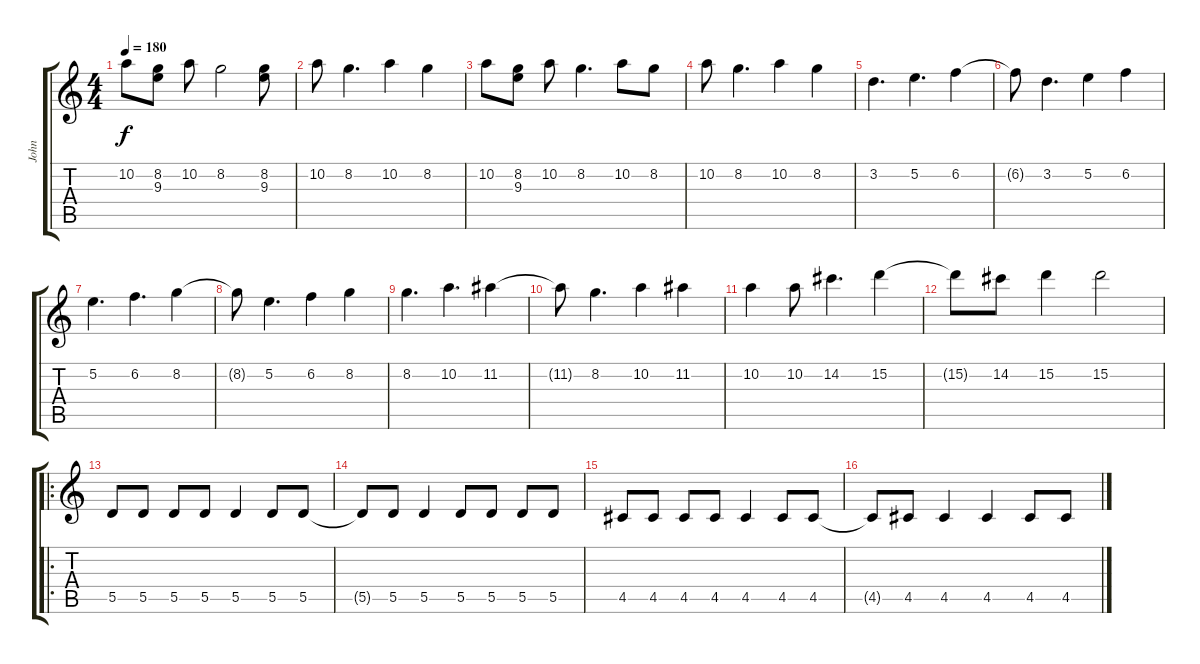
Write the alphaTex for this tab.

\track ("John" "John") {instrument overdrivenguitar}
\staff {score tabs}
\tuning (E4 B3 G3 D3 A2 E2) {hide}
\ts (4 4)
\tempo 180
\clef g2
\ks c
10.2.8{dy f} (8.2 9.3).8 10.2.8 8.2.2 (8.2 9.3).8 |
10.2.8 8.2.4{d} 10.2.4 8.2.4 |
10.2.8 (8.2 9.3).8 10.2.8 8.2.4{d} 10.2.8 8.2.8 |
10.2.8 8.2.4{d} 10.2.4 8.2.4 |
3.2.4{d} 5.2.4{d} 6.2.4 |
6.2{t}.8 3.2.4{d} 5.2.4 6.2.4 |
5.2.4{d} 6.2.4{d} 8.2.4 |
8.2{t}.8 5.2.4{d} 6.2.4 8.2.4 |
8.2.4{d} 10.2.4{d} 11.2.4 |
11.2{t}.8 8.2.4{d} 10.2.4 11.2.4 |
10.2.4 10.2.8 14.2.4{d} 15.2.4 |
15.2{t}.8 14.2.8 15.2.4 15.2.2 |
\ro
5.5.8 5.5.8 5.5.8 5.5.8 5.5.4 5.5.8 5.5.8 |
5.5{t}.8 5.5.8 5.5.4 5.5.8 5.5.8 5.5.8 5.5.8 |
4.5.8 4.5.8 4.5.8 4.5.8 4.5.4 4.5.8 4.5.8 |
4.5{t}.8 4.5.8 4.5.4 4.5.4 4.5.8 4.5{sl}.8
